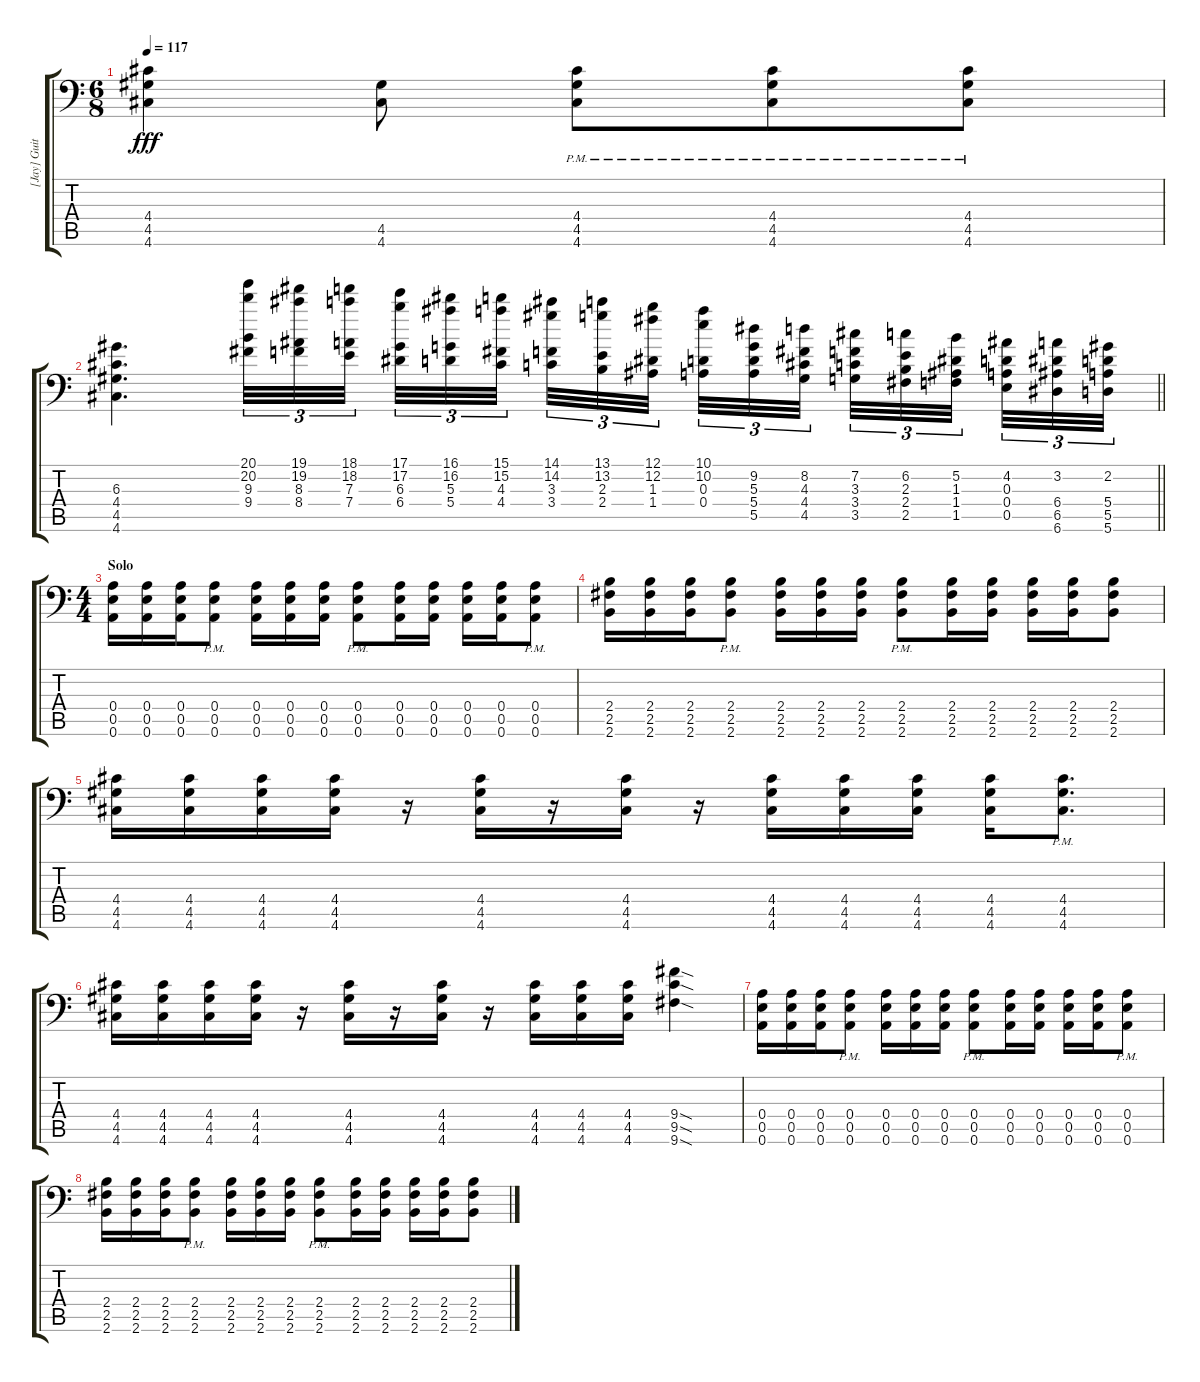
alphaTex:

\track ("[Jay] Guitar #1" "[Jay] Guit") {instrument distortionguitar}
\staff {score tabs}
\tuning (B3 Gb3 D3 A2 E2 A1) {hide}
\ts (6 8)
\tempo 117
\clef f4
\ks c
(4.4 4.5 4.6).4{dy fff} (4.5 4.6).8 (4.4{pm} 4.5{pm} 4.6{pm}).8 (4.4{pm} 4.5{pm} 4.6{pm}).8 (4.4{pm} 4.5{pm} 4.6{pm}).8 |
\barLineRight lightlight
(6.3 4.4 4.5 4.6).4{d} (20.1 20.2 9.3 9.4).32{tu (3 2) instrument guitarfretnoise} (19.1 19.2 8.3 8.4).32{tu (3 2)} (18.1 18.2 7.3 7.4).32{tu (3 2) beam splitsecondary} (17.1 17.2 6.3 6.4).32{tu (3 2)} (16.1 16.2 5.3 5.4).32{tu (3 2)} (15.1 15.2 4.3 4.4).32{tu (3 2) beam splitsecondary} (14.1 14.2 3.3 3.4).32{tu (3 2)} (13.1 13.2 2.3 2.4).32{tu (3 2)} (12.1 12.2 1.3 1.4).32{tu (3 2) beam splitsecondary} (10.1 10.2 0.3 0.4).32{tu (3 2)} (9.2 5.3 5.4 5.5).32{tu (3 2)} (8.2 4.3 4.4 4.5).32{tu (3 2) beam splitsecondary} (7.2 3.3 3.4 3.5).32{tu (3 2)} (6.2 2.3 2.4 2.5).32{tu (3 2)} (5.2 1.3 1.4 1.5).32{tu (3 2) beam splitsecondary} (4.2 0.3 0.4 0.5).32{tu (3 2)} (3.2 6.4 6.5 6.6).32{tu (3 2)} (2.2 5.4 5.5 5.6).32{tu (3 2)} |
\ts (4 4)
\section ("" "Solo")
(0.4 0.5 0.6).16{instrument distortionguitar} (0.4 0.5 0.6).16 (0.4 0.5 0.6).16 (0.4{pm} 0.5{pm} 0.6{pm}).8 (0.4 0.5 0.6).16 (0.4 0.5 0.6).16 (0.4 0.5 0.6).16 (0.4{pm} 0.5{pm} 0.6{pm}).8 (0.4 0.5 0.6).16 (0.4 0.5 0.6).16 (0.4 0.5 0.6).16 (0.4 0.5 0.6).16 (0.4{pm} 0.5{pm} 0.6{pm}).8 |
(2.4 2.5 2.6).16 (2.4 2.5 2.6).16 (2.4 2.5 2.6).16 (2.4{pm} 2.5{pm} 2.6{pm}).8 (2.4 2.5 2.6).16 (2.4 2.5 2.6).16 (2.4 2.5 2.6).16 (2.4{pm} 2.5{pm} 2.6{pm}).8 (2.4 2.5 2.6).16 (2.4 2.5 2.6).16 (2.4 2.5 2.6).16 (2.4 2.5 2.6).16 (2.4 2.5 2.6).8 |
(4.4 4.5 4.6).16 (4.4 4.5 4.6).16 (4.4 4.5 4.6).16 (4.4 4.5 4.6).16 r.16 (4.4 4.5 4.6).16 r.16 (4.4 4.5 4.6).16 r.16 (4.4 4.5 4.6).16 (4.4 4.5 4.6).16 (4.4 4.5 4.6).16 (4.4 4.5 4.6).16 (4.4{pm} 4.5{pm} 4.6{pm}).8{d} |
(4.4 4.5 4.6).16 (4.4 4.5 4.6).16 (4.4 4.5 4.6).16 (4.4 4.5 4.6).16 r.16 (4.4 4.5 4.6).16 r.16 (4.4 4.5 4.6).16 r.16 (4.4 4.5 4.6).16 (4.4 4.5 4.6).16 (4.4 4.5 4.6).16 (9.4{sod} 9.5{sod} 9.6{sod}).4 |
(0.4 0.5 0.6).16 (0.4 0.5 0.6).16 (0.4 0.5 0.6).16 (0.4{pm} 0.5{pm} 0.6{pm}).8 (0.4 0.5 0.6).16 (0.4 0.5 0.6).16 (0.4 0.5 0.6).16 (0.4{pm} 0.5{pm} 0.6{pm}).8 (0.4 0.5 0.6).16 (0.4 0.5 0.6).16 (0.4 0.5 0.6).16 (0.4 0.5 0.6).16 (0.4{pm} 0.5{pm} 0.6{pm}).8 |
(2.4 2.5 2.6).16 (2.4 2.5 2.6).16 (2.4 2.5 2.6).16 (2.4{pm} 2.5{pm} 2.6{pm}).8 (2.4 2.5 2.6).16 (2.4 2.5 2.6).16 (2.4 2.5 2.6).16 (2.4{pm} 2.5{pm} 2.6{pm}).8 (2.4 2.5 2.6).16 (2.4 2.5 2.6).16 (2.4 2.5 2.6).16 (2.4 2.5 2.6).16 (2.4 2.5 2.6).8
